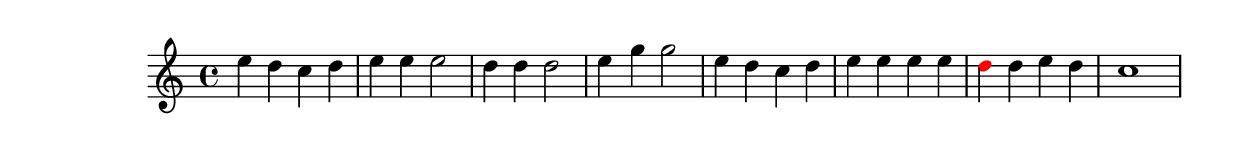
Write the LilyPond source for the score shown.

\version "2.18.2"
\language "english"

\header {
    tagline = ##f
}

\layout {}

\paper {}

\score {
    \new Staff
    {
        {   % measure
            \time 4/4
            \tweak color #black
            e''4
            \tweak color #black
            d''4
            \tweak color #black
            c''4
            \tweak color #black
            d''4
        }   % measure
        {   % measure
            \tweak color #black
            e''4
            \tweak color #black
            e''4
            \tweak color #black
            e''2
        }   % measure
        {   % measure
            \tweak color #black
            d''4
            \tweak color #black
            d''4
            \tweak color #black
            d''2
        }   % measure
        {   % measure
            \tweak color #black
            e''4
            \tweak color #black
            g''4
            \tweak color #black
            g''2
        }   % measure
        {   % measure
            \tweak color #black
            e''4
            \tweak color #black
            d''4
            \tweak color #black
            c''4
            \tweak color #black
            d''4
        }   % measure
        {   % measure
            \tweak color #black
            e''4
            \tweak color #black
            e''4
            \tweak color #black
            e''4
            \tweak color #black
            e''4
        }   % measure
        {   % measure
            \tweak color #red
            d''4
            d''4
            e''4
            d''4
        }   % measure
        {   % measure
            c''1
        }   % measure
    }
}